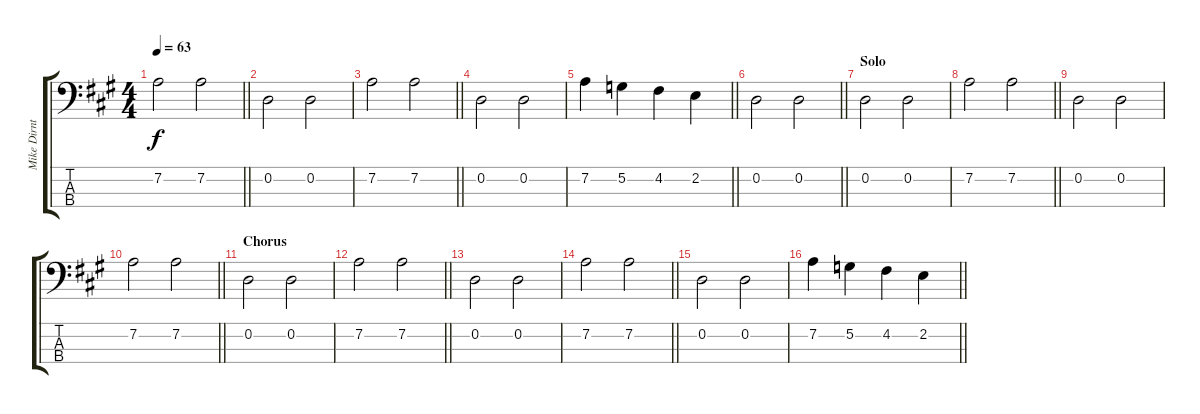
\track ("Mike Dirnt (Bass)" "Mike Dirnt") {instrument electricbassfinger}
\staff {score tabs}
\tuning (G2 D2 A1 E1) {hide}
\ts (4 4)
\tempo 63
\clef f4
\barLineRight lightlight
\ks a
7.2.2{dy f} 7.2.2 |
\section ("" "")
0.2.2 0.2.2 |
\barLineRight lightlight
7.2.2 7.2.2 |
0.2.2 0.2.2 |
\barLineRight lightlight
7.2.4 5.2.4 4.2.4 2.2.4 |
\barLineRight lightlight
0.2.2 0.2.2 |
\section ("" "Solo")
0.2.2 0.2.2 |
\barLineRight lightlight
7.2.2 7.2.2 |
0.2.2 0.2.2 |
\barLineRight lightlight
7.2.2 7.2.2 |
\section ("" "Chorus")
0.2.2 0.2.2 |
\barLineRight lightlight
7.2.2 7.2.2 |
0.2.2 0.2.2 |
\barLineRight lightlight
7.2.2 7.2.2 |
0.2.2 0.2.2 |
\barLineRight lightlight
7.2.4 5.2.4 4.2.4 2.2.4
